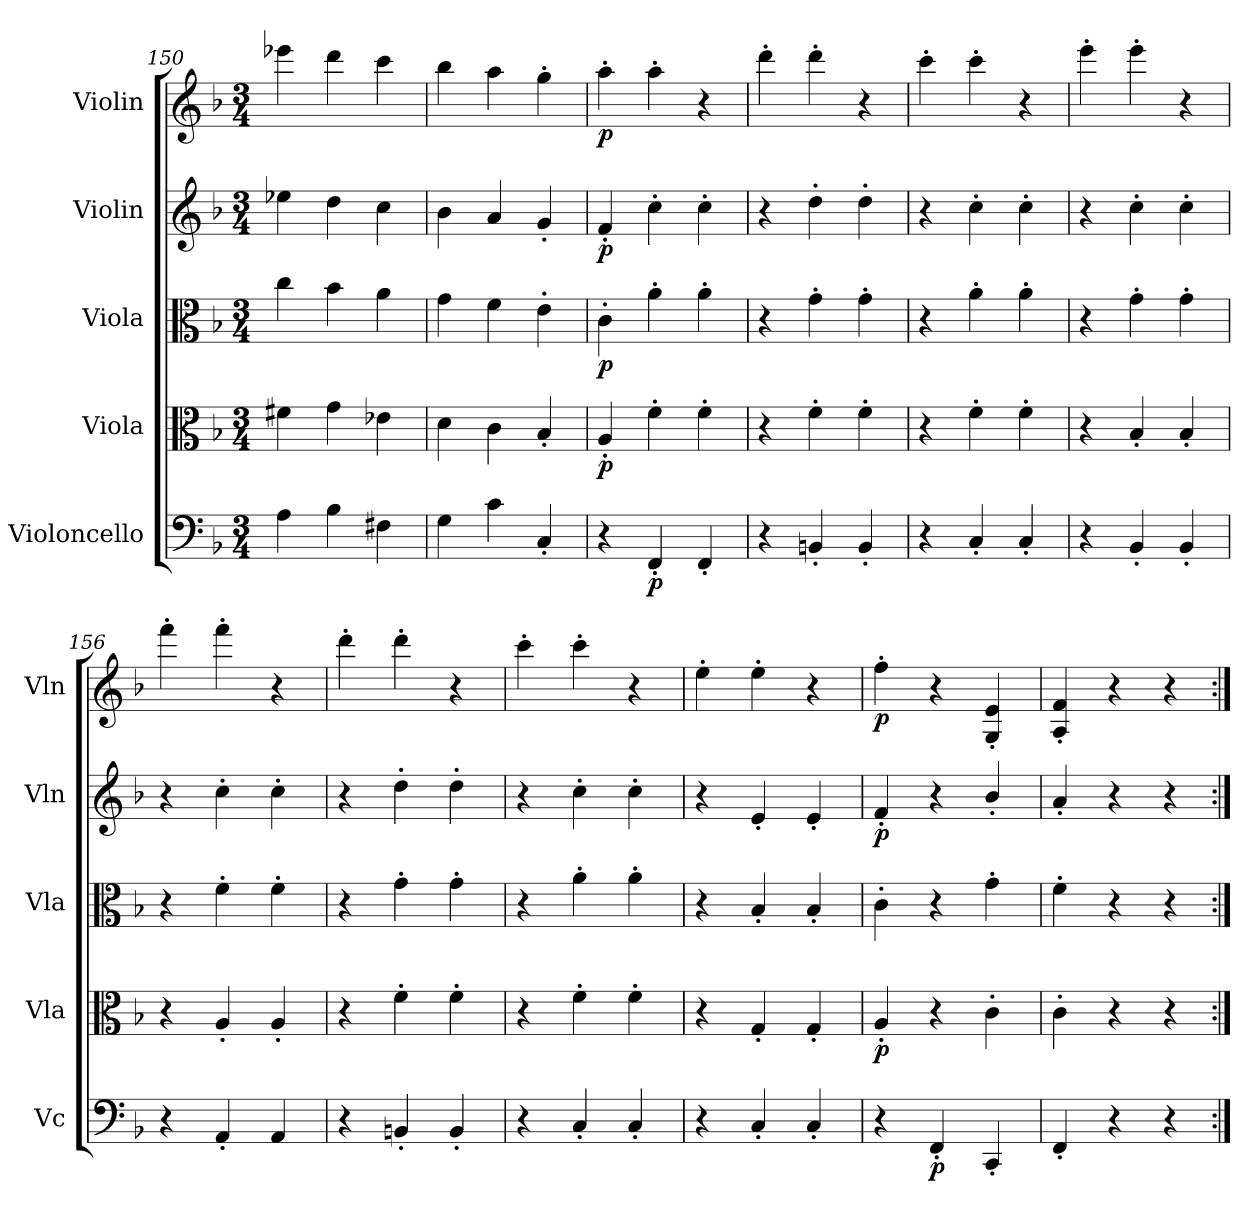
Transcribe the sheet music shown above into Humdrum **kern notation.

**kern	**dynam	**kern	**dynam	**kern	**dynam	**kern	**dynam	**kern	**dynam
*part5	*part5	*part4	*part4	*part3	*part3	*part2	*part2	*part1	*part1
*staff5	*staff5	*staff4	*staff4	*staff3	*staff3	*staff2	*staff2	*staff1	*staff1
*I"Violoncello	*	*I"Viola	*	*I"Viola	*	*I"Violin	*	*I"Violin	*
*I'Vc	*	*I'Vla	*	*I'Vla	*	*I'Vln	*	*I'Vln	*
*clefF4	*	*clefC3	*	*clefC3	*	*clefG2	*	*clefG2	*
*k[b-]	*	*k[b-]	*	*k[b-]	*	*k[b-]	*	*k[b-]	*
*M3/4	*	*M3/4	*	*M3/4	*	*M3/4	*	*M3/4	*
=150	=150	=150	=150	=150	=150	=150	=150	=150	=150
4A\	.	4f#X\	.	4cc\	.	4ee-X\	.	4eee-X\	.
4B-\	.	4g\	.	4b-\	.	4dd\	.	4ddd\	.
4F#X\	.	4e-X\	.	4a\	.	4cc\	.	4ccc\	.
=151	=151	=151	=151	=151	=151	=151	=151	=151	=151
4G\	.	4d\	.	4g\	.	4b-\	.	4bb-\	.
4c\	.	4c\	.	4f\	.	4a/	.	4aa\	.
4C'/	.	4B-'/	.	4e'\	.	4g'/	.	4gg'\	.
=152	=152	=152	=152	=152	=152	=152	=152	=152	=152
4r	.	4A'/	p	4c'\	p	4f'/	p	4aa'\	p
4FF'/	p	4f'\	.	4a'\	.	4cc'\	.	4aa'\	.
4FF'/	.	4f'\	.	4a'\	.	4cc'\	.	4r	.
=153	=153	=153	=153	=153	=153	=153	=153	=153	=153
4r	.	4r	.	4r	.	4r	.	4ddd'\	.
4BBn'/	.	4f'\	.	4g'\	.	4dd'\	.	4ddd'\	.
4BB'/	.	4f'\	.	4g'\	.	4dd'\	.	4r	.
=154	=154	=154	=154	=154	=154	=154	=154	=154	=154
4r	.	4r	.	4r	.	4r	.	4ccc'\	.
4C'/	.	4f'\	.	4a'\	.	4cc'\	.	4ccc'\	.
4C'/	.	4f'\	.	4a'\	.	4cc'\	.	4r	.
=155	=155	=155	=155	=155	=155	=155	=155	=155	=155
4r	.	4r	.	4r	.	4r	.	4eee'\	.
4BB-'/	.	4B-'/	.	4g'\	.	4cc'\	.	4eee'\	.
4BB-'/	.	4B-'/	.	4g'\	.	4cc'\	.	4r	.
=156	=156	=156	=156	=156	=156	=156	=156	=156	=156
4r	.	4r	.	4r	.	4r	.	4fff'\	.
4AA'/	.	4A'/	.	4f'\	.	4cc'\	.	4fff'\	.
4AA/	.	4A'/	.	4f'\	.	4cc'\	.	4r	.
=157	=157	=157	=157	=157	=157	=157	=157	=157	=157
4r	.	4r	.	4r	.	4r	.	4ddd'\	.
4BBn'/	.	4f'\	.	4g'\	.	4dd'\	.	4ddd'\	.
4BB'/	.	4f'\	.	4g'\	.	4dd'\	.	4r	.
=158	=158	=158	=158	=158	=158	=158	=158	=158	=158
4r	.	4r	.	4r	.	4r	.	4ccc'\	.
4C'/	.	4f'\	.	4a'\	.	4cc'\	.	4ccc'\	.
4C'/	.	4f'\	.	4a'\	.	4cc'\	.	4r	.
=159	=159	=159	=159	=159	=159	=159	=159	=159	=159
4r	.	4r	.	4r	.	4r	.	4ee'\	.
4C'/	.	4G'/	.	4B-'/	.	4e'/	.	4ee'\	.
4C'/	.	4G'/	.	4B-'/	.	4e'/	.	4r	.
=160	=160	=160	=160	=160	=160	=160	=160	=160	=160
4r	.	4A'/	p	4c'\	.	4f'/	p	4ff'\	p
4FF'/	p	4r	.	4r	.	4r	.	4r	.
4CC'/	.	4c'\	.	4g'\	.	4b-'/	.	4G'/ 4e'/	.
=161	=161	=161	=161	=161	=161	=161	=161	=161	=161
4FF'/	.	4c'\	.	4f'\	.	4a'/	.	4A'/ 4f'/	.
4r	.	4r	.	4r	.	4r	.	4r	.
4r	.	4r	.	4r	.	4r	.	4r	.
=:|!	=:|!	=:|!	=:|!	=:|!	=:|!	=:|!	=:|!	=:|!	=:|!
*-	*-	*-	*-	*-	*-	*-	*-	*-	*-
